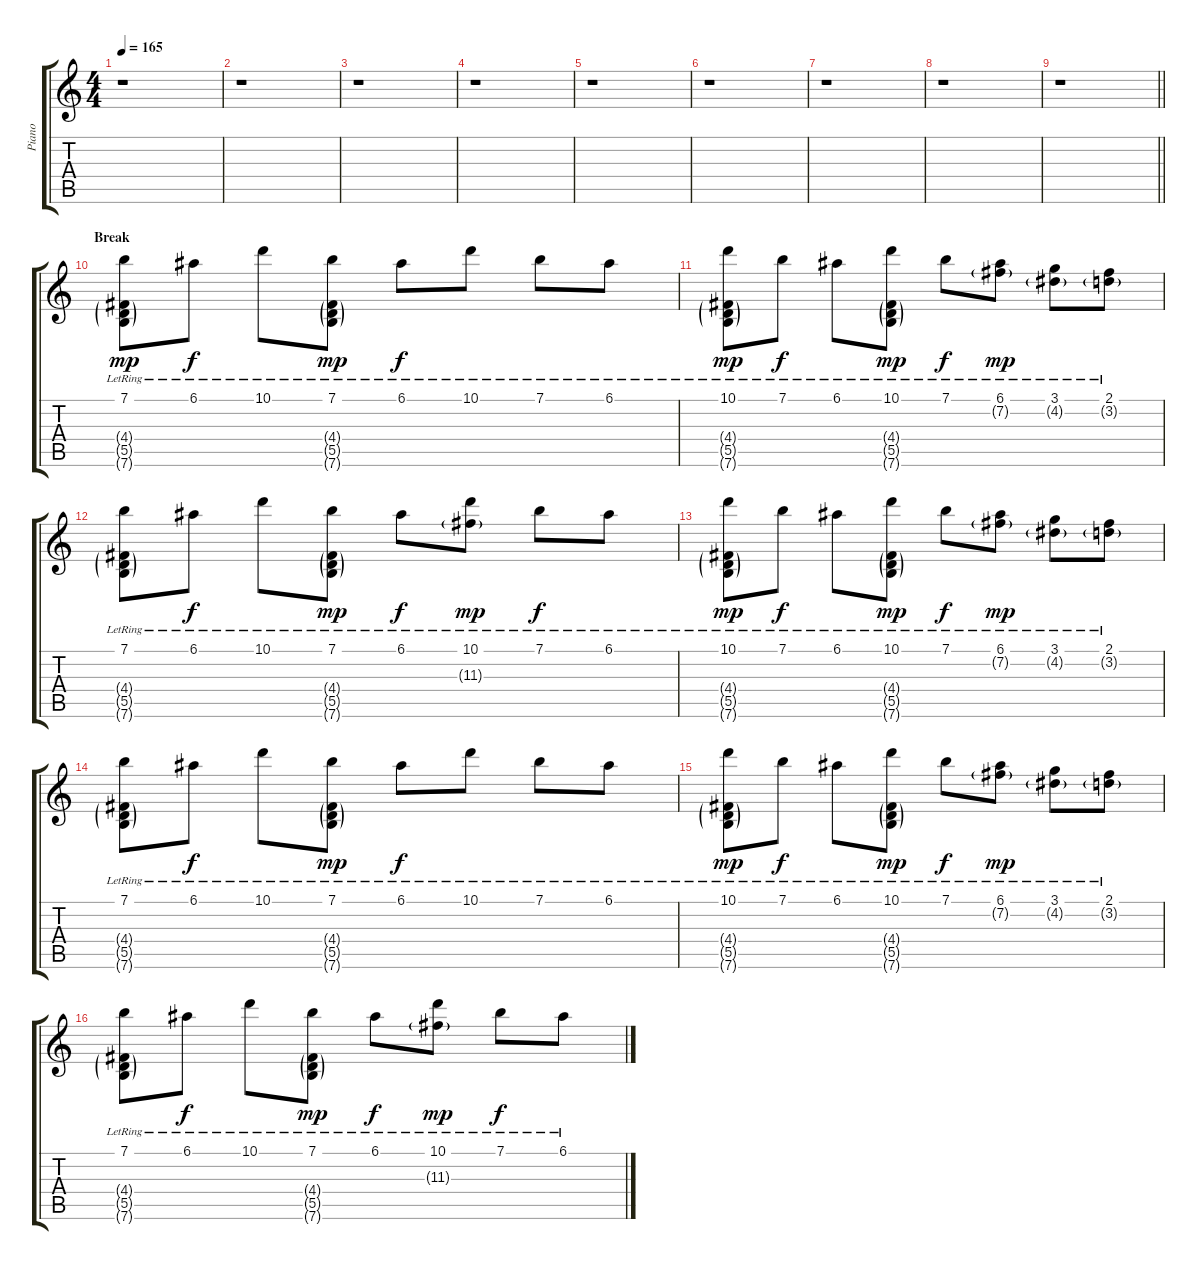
\track ("Piano" "Piano") {instrument brightacousticpiano}
\staff {score tabs}
\tuning (E5 B4 G4 D4 A3 E3) {hide}
\ts (4 4)
\tempo 165
\clef g2
\ks c
r.1{dy f} |
r.1 |
r.1 |
r.1 |
r.1 |
r.1 |
r.1 |
r.1 |
\barLineRight lightlight
r.1 |
\section ("" "Break")
(7.1{lr} 4.4{g lr} 5.5{g lr} 7.6{g lr}).8{dy mp} 6.1{lr}.8{dy f} 10.1{lr}.8 (7.1{lr} 4.4{g lr} 5.5{g lr} 7.6{g lr}).8{dy mp} 6.1{lr}.8{dy f} 10.1{lr}.8 7.1{lr}.8 6.1{lr}.8 |
(10.1{lr} 4.4{g lr} 5.5{g lr} 7.6{g lr}).8{dy mp} 7.1{lr}.8{dy f} 6.1{lr}.8 (10.1{lr} 4.4{g lr} 5.5{g lr} 7.6{g lr}).8{dy mp} 7.1{lr}.8{dy f} (6.1{lr} 7.2{g lr}).8{dy mp} (3.1{lr} 4.2{g lr}).8 (2.1{lr} 3.2{g lr}).8 |
(7.1{lr} 4.4{g lr} 5.5{g lr} 7.6{g lr}).8 6.1{lr}.8{dy f} 10.1{lr}.8 (7.1{lr} 4.4{g lr} 5.5{g lr} 7.6{g lr}).8{dy mp} 6.1{lr}.8{dy f} (10.1{lr} 11.3{g lr}).8{dy mp} 7.1{lr}.8{dy f} 6.1{lr}.8 |
(10.1{lr} 4.4{g lr} 5.5{g lr} 7.6{g lr}).8{dy mp} 7.1{lr}.8{dy f} 6.1{lr}.8 (10.1{lr} 4.4{g lr} 5.5{g lr} 7.6{g lr}).8{dy mp} 7.1{lr}.8{dy f} (6.1{lr} 7.2{g lr}).8{dy mp} (3.1{lr} 4.2{g lr}).8 (2.1{lr} 3.2{g lr}).8 |
(7.1{lr} 4.4{g lr} 5.5{g lr} 7.6{g lr}).8 6.1{lr}.8{dy f} 10.1{lr}.8 (7.1{lr} 4.4{g lr} 5.5{g lr} 7.6{g lr}).8{dy mp} 6.1{lr}.8{dy f} 10.1{lr}.8 7.1{lr}.8 6.1{lr}.8 |
(10.1{lr} 4.4{g lr} 5.5{g lr} 7.6{g lr}).8{dy mp} 7.1{lr}.8{dy f} 6.1{lr}.8 (10.1{lr} 4.4{g lr} 5.5{g lr} 7.6{g lr}).8{dy mp} 7.1{lr}.8{dy f} (6.1{lr} 7.2{g lr}).8{dy mp} (3.1{lr} 4.2{g lr}).8 (2.1{lr} 3.2{g lr}).8 |
(7.1{lr} 4.4{g lr} 5.5{g lr} 7.6{g lr}).8 6.1{lr}.8{dy f} 10.1{lr}.8 (7.1{lr} 4.4{g lr} 5.5{g lr} 7.6{g lr}).8{dy mp} 6.1{lr}.8{dy f} (10.1{lr} 11.3{g lr}).8{dy mp} 7.1{lr}.8{dy f} 6.1{lr}.8
